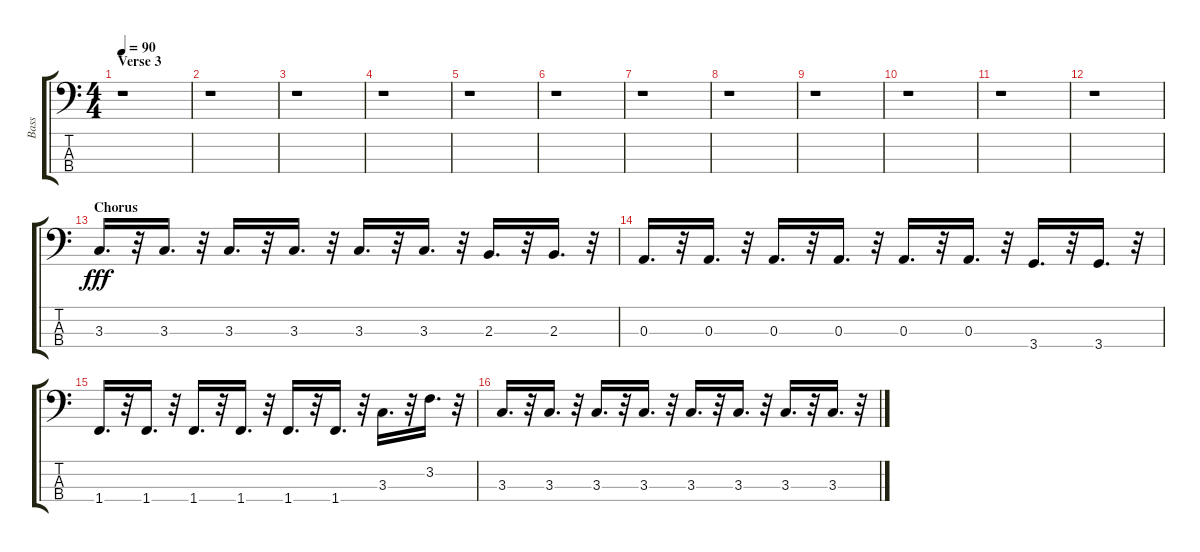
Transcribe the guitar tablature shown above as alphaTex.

\track ("Bass" "Bass") {instrument electricbassfinger}
\staff {score tabs}
\tuning (G2 D2 A1 E1) {hide}
\ts (4 4)
\section ("" "Verse 3")
\tempo 90
\clef f4
\ks c
r.1{dy fff} |
r.1 |
r.1 |
r.1 |
r.1 |
r.1 |
r.1 |
r.1 |
r.1 |
r.1 |
r.1 |
r.1 |
\section ("" "Chorus")
3.3.16{d} r.32 3.3.16{d} r.32 3.3.16{d} r.32 3.3.16{d} r.32 3.3.16{d} r.32 3.3.16{d} r.32 2.3.16{d} r.32 2.3.16{d} r.32 |
0.3.16{d} r.32 0.3.16{d} r.32 0.3.16{d} r.32 0.3.16{d} r.32 0.3.16{d} r.32 0.3.16{d} r.32 3.4.16{d} r.32 3.4.16{d} r.32 |
1.4.16{d} r.32 1.4.16{d} r.32 1.4.16{d} r.32 1.4.16{d} r.32 1.4.16{d} r.32 1.4.16{d} r.32 3.3.16{d} r.32 3.2.16{d} r.32 |
3.3.16{d} r.32 3.3.16{d} r.32 3.3.16{d} r.32 3.3.16{d} r.32 3.3.16{d} r.32 3.3.16{d} r.32 3.3.16{d} r.32 3.3.16{d} r.32
